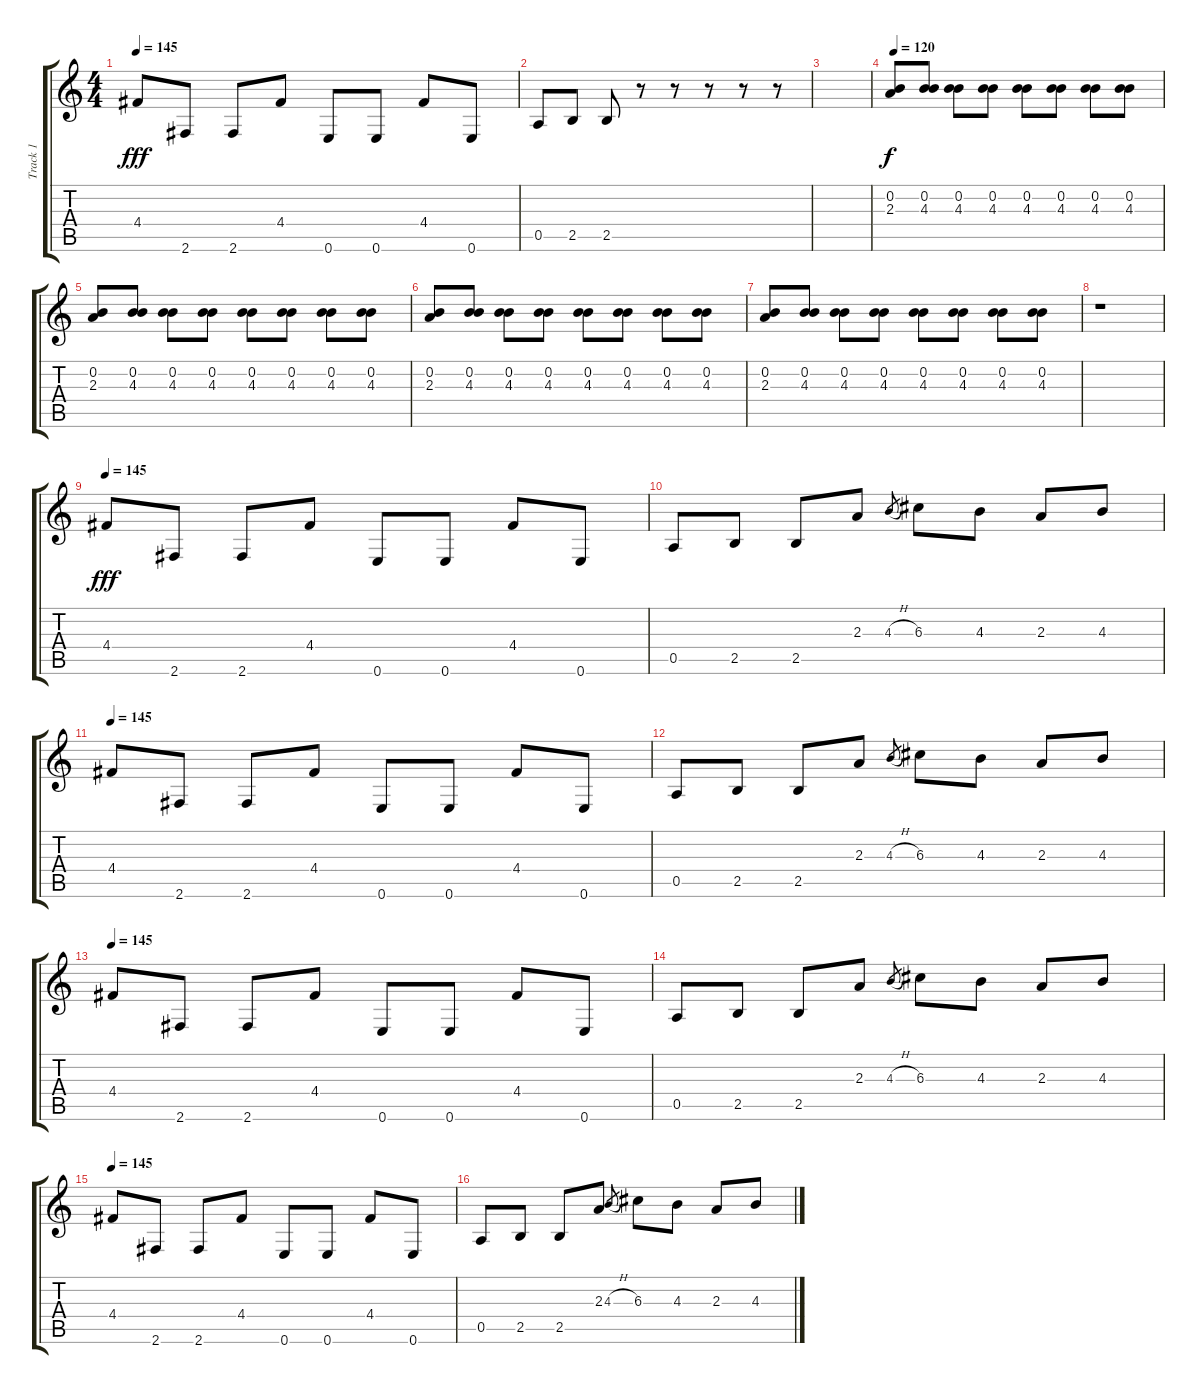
\track ("Track 1" "Track 1") {instrument electricguitarclean}
\staff {score tabs}
\tuning (E4 B3 G3 D3 A2 E2) {hide}
\ts (4 4)
\tempo 145
\clef g2
\ks c
4.4.8{dy fff instrument distortionguitar} 2.6.8 2.6.8 4.4.8 0.6.8 0.6.8 4.4.8 0.6.8 |
0.5.8 2.5.8 2.5.8 r.8 r.8 r.8 r.8 r.8 |
|
\tempo 120
(0.2 2.3).8{dy f volume 8 instrument electricguitarclean} (0.2 4.3).8 (0.2 4.3).8 (0.2 4.3).8 (0.2 4.3).8 (0.2 4.3).8 (0.2 4.3).8 (0.2 4.3).8 |
(0.2 2.3).8 (0.2 4.3).8 (0.2 4.3).8 (0.2 4.3).8 (0.2 4.3).8 (0.2 4.3).8 (0.2 4.3).8 (0.2 4.3).8 |
(0.2 2.3).8{volume 16} (0.2 4.3).8 (0.2 4.3).8 (0.2 4.3).8 (0.2 4.3).8 (0.2 4.3).8 (0.2 4.3).8 (0.2 4.3).8 |
(0.2 2.3).8 (0.2 4.3).8 (0.2 4.3).8 (0.2 4.3).8 (0.2 4.3).8 (0.2 4.3).8 (0.2 4.3).8 (0.2 4.3).8 |
r.1 |
\tempo 145
4.4.8{dy fff volume 16 instrument distortionguitar} 2.6.8 2.6.8 4.4.8 0.6.8 0.6.8 4.4.8 0.6.8 |
0.5.8 2.5.8 2.5.8 2.3.8 4.3{h}.8{gr} 6.3.8 4.3.8 2.3.8 4.3.8 |
\tempo 145
4.4.8{volume 16 instrument distortionguitar} 2.6.8 2.6.8 4.4.8 0.6.8 0.6.8 4.4.8 0.6.8 |
0.5.8 2.5.8 2.5.8 2.3.8 4.3{h}.8{gr} 6.3.8 4.3.8 2.3.8 4.3.8 |
\tempo 145
4.4.8{volume 16 instrument distortionguitar} 2.6.8 2.6.8 4.4.8 0.6.8 0.6.8 4.4.8 0.6.8 |
0.5.8 2.5.8 2.5.8 2.3.8 4.3{h}.8{gr} 6.3.8 4.3.8 2.3.8 4.3.8 |
\tempo 145
4.4.8{volume 16 instrument distortionguitar} 2.6.8 2.6.8 4.4.8 0.6.8 0.6.8 4.4.8 0.6.8 |
0.5.8 2.5.8 2.5.8 2.3.8 4.3{h}.8{gr} 6.3.8 4.3.8 2.3.8 4.3.8
